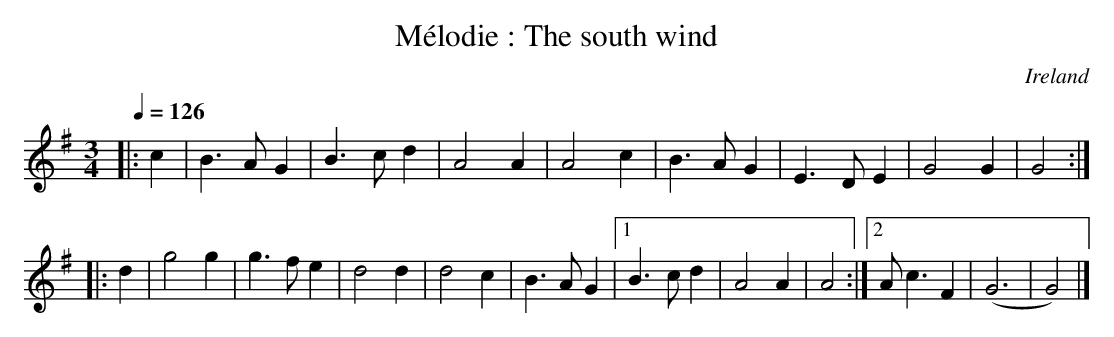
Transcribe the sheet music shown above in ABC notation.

X:1
T:Mélodie : The south wind
O:Ireland
M:3/4
Q:1/4=126
K:G
|:c2|B3A G2|B3c d2|A4 A2|A4 c2|B3A G2|E3D E2|G4 G2|G4:|
|:d2|g4 g2|g3f e2|d4 d2|d4 c2|B3AG2 |1 B3cd2|A4 A2|A4 :|2 Ac3 F2|(G6|G4)|]
